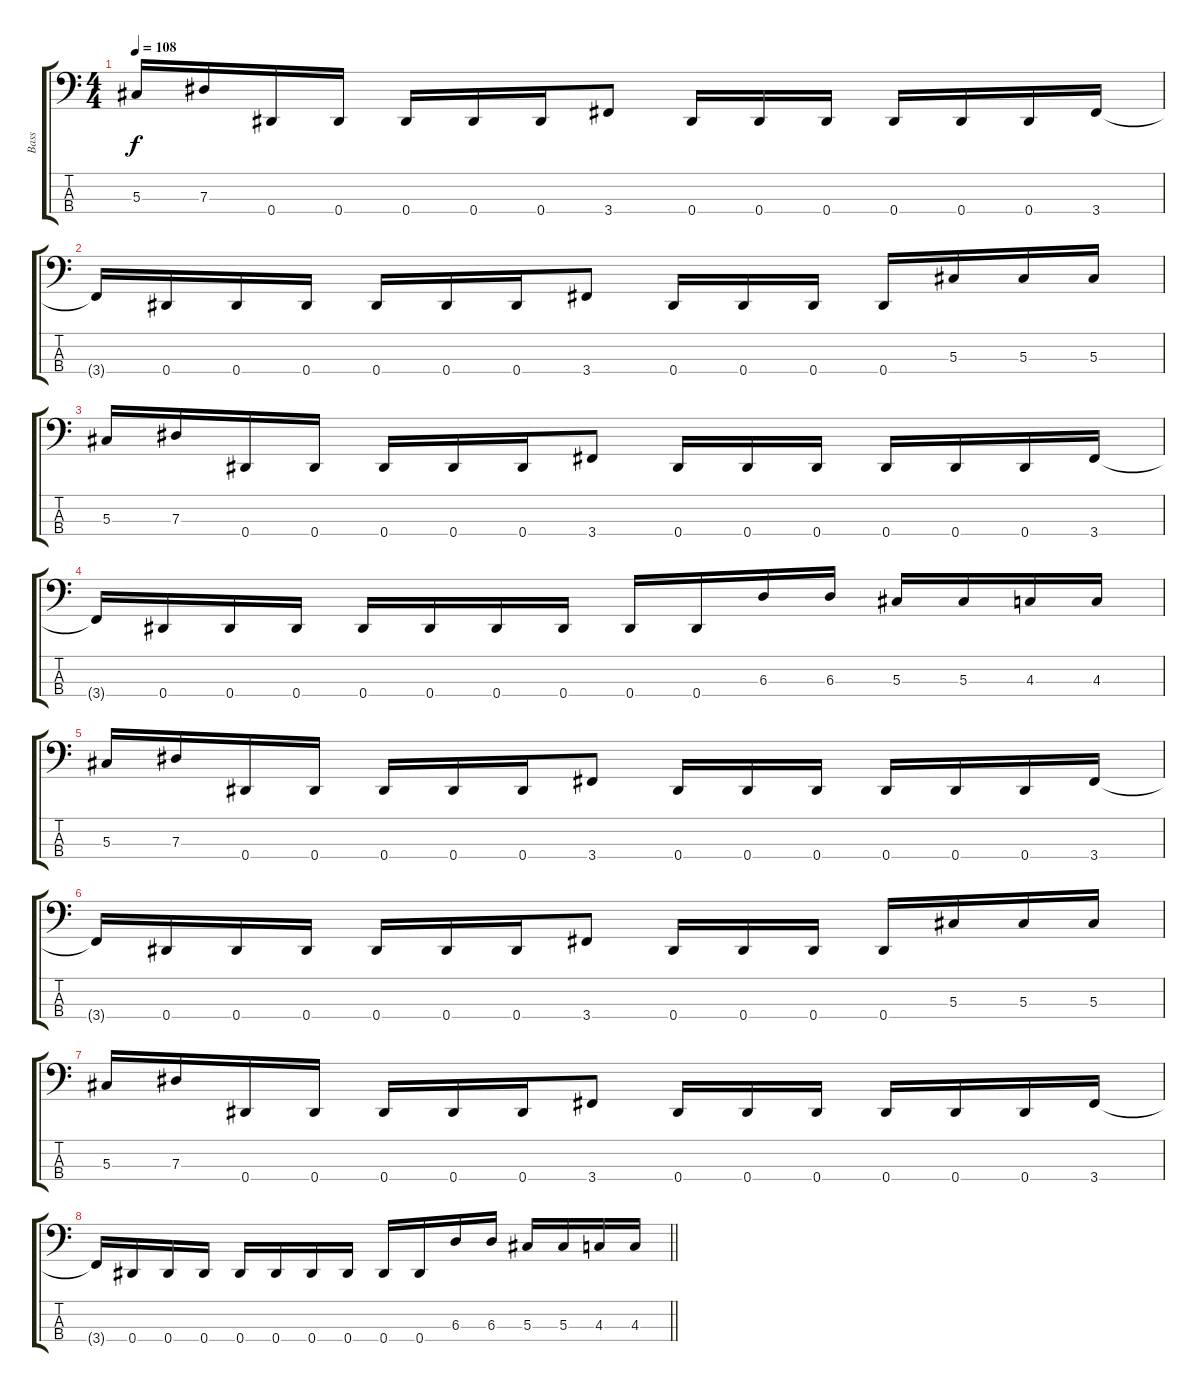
\track ("Bass" "Bass") {instrument electricbasspick}
\staff {score tabs}
\tuning (Gb2 Db2 Ab1 Eb1) {hide}
\ts (4 4)
\tempo 108
\clef f4
\ks c
5.3.16{dy f} 7.3.16 0.4.16 0.4.16 0.4.16 0.4.16 0.4.16 3.4.8 0.4.16 0.4.16 0.4.16 0.4.16 0.4.16 0.4.16 3.4.16 |
3.4{t}.16 0.4.16 0.4.16 0.4.16 0.4.16 0.4.16 0.4.16 3.4.8 0.4.16 0.4.16 0.4.16 0.4.16 5.3.16 5.3.16 5.3.16 |
5.3.16 7.3.16 0.4.16 0.4.16 0.4.16 0.4.16 0.4.16 3.4.8 0.4.16 0.4.16 0.4.16 0.4.16 0.4.16 0.4.16 3.4.16 |
3.4{t}.16 0.4.16 0.4.16 0.4.16 0.4.16 0.4.16 0.4.16 0.4.16 0.4.16 0.4.16 6.3.16 6.3.16 5.3.16 5.3.16 4.3.16 4.3.16 |
5.3.16 7.3.16 0.4.16 0.4.16 0.4.16 0.4.16 0.4.16 3.4.8 0.4.16 0.4.16 0.4.16 0.4.16 0.4.16 0.4.16 3.4.16 |
3.4{t}.16 0.4.16 0.4.16 0.4.16 0.4.16 0.4.16 0.4.16 3.4.8 0.4.16 0.4.16 0.4.16 0.4.16 5.3.16 5.3.16 5.3.16 |
5.3.16 7.3.16 0.4.16 0.4.16 0.4.16 0.4.16 0.4.16 3.4.8 0.4.16 0.4.16 0.4.16 0.4.16 0.4.16 0.4.16 3.4.16 |
\barLineRight lightlight
3.4{t}.16 0.4.16 0.4.16 0.4.16 0.4.16 0.4.16 0.4.16 0.4.16 0.4.16 0.4.16 6.3.16 6.3.16 5.3.16 5.3.16 4.3.16 4.3.16
